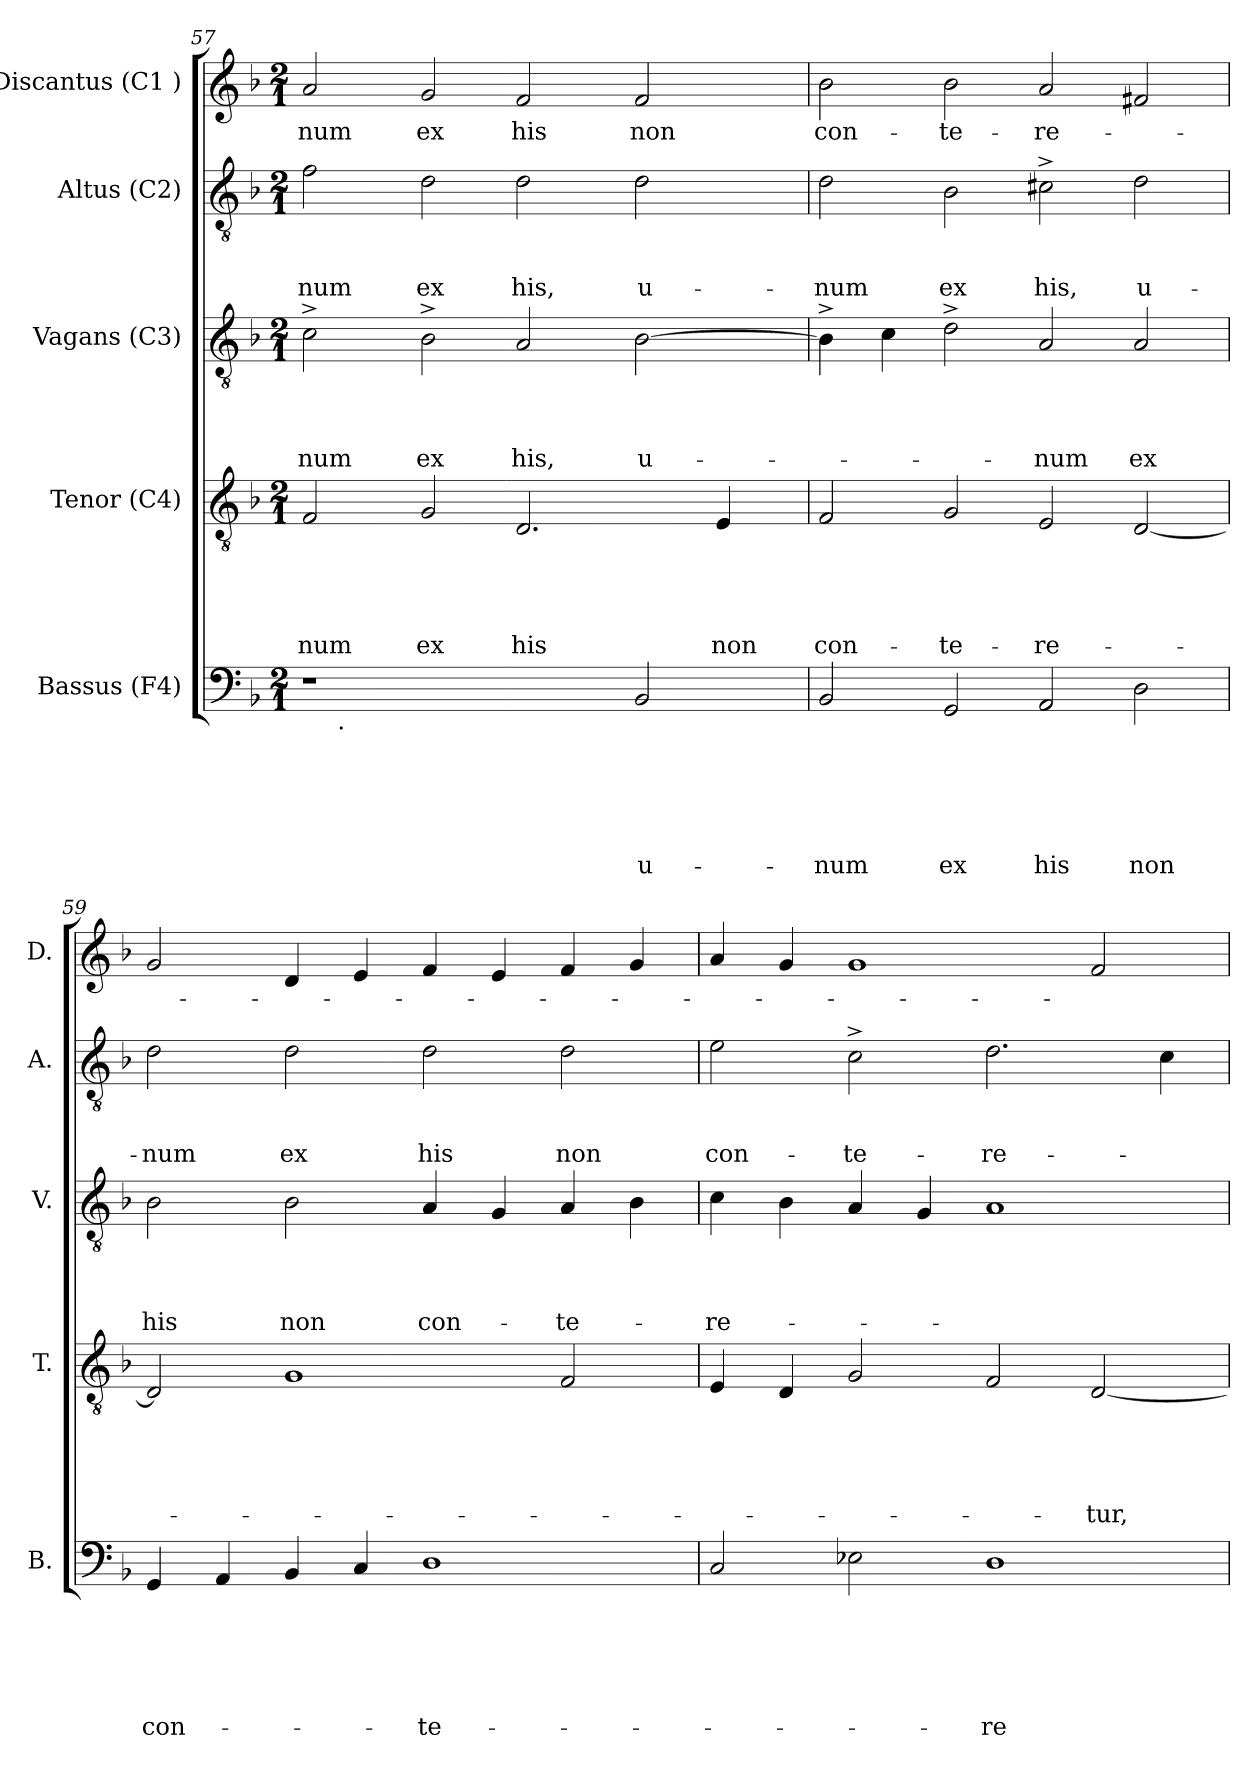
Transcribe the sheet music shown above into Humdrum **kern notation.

**kern	**text	**text	**text	**text	**text	**text	**kern	**text	**text	**text	**text	**text	**kern	**text	**text	**text	**text	**kern	**text	**text	**text	**kern	**text
*part5	*part5	*part5	*part5	*part5	*part5	*part5	*part4	*part4	*part4	*part4	*part4	*part4	*part3	*part3	*part3	*part3	*part3	*part2	*part2	*part2	*part2	*part1	*part1
*staff5	*staff5	*staff5	*staff5	*staff5	*staff5	*staff5	*staff4	*staff4	*staff4	*staff4	*staff4	*staff4	*staff3	*staff3	*staff3	*staff3	*staff3	*staff2	*staff2	*staff2	*staff2	*staff1	*staff1
*I"Bassus (F4)	*	*	*	*	*	*	*I"Tenor (C4)	*	*	*	*	*	*I"Vagans (C3)	*	*	*	*	*I"Altus (C2)	*	*	*	*I"Discantus (C1 )	*
*I'B.	*	*	*	*	*	*	*I'T.	*	*	*	*	*	*I'V.	*	*	*	*	*I'A.	*	*	*	*I'D.	*
*clefF4	*	*	*	*	*	*	*clefGv2	*	*	*	*	*	*clefGv2	*	*	*	*	*clefGv2	*	*	*	*clefG2	*
*k[b-]	*	*	*	*	*	*	*k[b-]	*	*	*	*	*	*k[b-]	*	*	*	*	*k[b-]	*	*	*	*k[b-]	*
*F:	*	*	*	*	*	*	*F:	*	*	*	*	*	*F:	*	*	*	*	*F:	*	*	*	*F:	*
*M2/1	*	*	*	*	*	*	*M2/1	*	*	*	*	*	*M2/1	*	*	*	*	*M2/1	*	*	*	*M2/1	*
=57	=57	=57	=57	=57	=57	=57	=57	=57	=57	=57	=57	=57	=57	=57	=57	=57	=57	=57	=57	=57	=57	=57	=57
!	!	!	!	!	!	!	!	!	!	!	!	!LO:LY:b	!	!	!	!	!LO:LY:b	!	!	!	!LO:LY:b	!	!LO:LY:b
*^	*	*	*	*	*	*	*	*	*	*	*	*	*	*	*	*	*	*	*	*	*	*	*
1r	16.ryy	.	.	.	.	.	.	2F/	.	.	.	.	-num	2c^>\	.	.	.	-num	2f\	.	.	-num	2a/	-num
!	!LO:TX:b:t=.	!	!	!	!	!	!	!	!	!	!	!	!	!	!	!	!	!	!	!	!	!	!	!
.	1ryy	.	.	.	.	.	.	.	.	.	.	.	.	.	.	.	.	.	.	.	.	.	.	.
!	!	!	!	!	!	!	!	!	!	!	!	!	!LO:LY:b	!	!	!	!	!LO:LY:b	!	!	!	!LO:LY:b	!	!LO:LY:b
.	.	.	.	.	.	.	.	2G/	.	.	.	.	ex	2B-^>\	.	.	.	ex	2d\	.	.	ex	2g/	ex
!	!	!	!	!	!	!	!	!	!	!	!	!	!LO:LY:b	!	!	!	!	!LO:LY:b	!	!	!	!LO:LY:b	!	!LO:LY:b
2ryy	.	.	.	.	.	.	.	2.D/	.	.	.	.	his	2A/	.	.	.	his,	2d\	.	.	his,	2f/	his
.	2ryy	.	.	.	.	.	.	.	.	.	.	.	.	.	.	.	.	.	.	.	.	.	.	.
!	!	!	!	!	!	!	!LO:LY:b	!	!	!	!	!	!	!	!	!	!	!LO:LY:b	!	!	!	!LO:LY:b	!	!LO:LY:b
2BB-/	.	.	.	.	.	.	u-	.	.	.	.	.	.	[>2B-\	.	.	.	u-	2d\	.	.	u-	2f/	non
.	4ryy	.	.	.	.	.	.	.	.	.	.	.	.	.	.	.	.	.	.	.	.	.	.	.
!	!	!	!	!	!	!	!	!	!	!	!	!	!LO:LY:b	!	!	!	!	!	!	!	!	!	!	!
.	.	.	.	.	.	.	.	4E/	.	.	.	.	non	.	.	.	.	.	.	.	.	.	.	.
.	8ryy	.	.	.	.	.	.	.	.	.	.	.	.	.	.	.	.	.	.	.	.	.	.	.
.	32ryy	.	.	.	.	.	.	.	.	.	.	.	.	.	.	.	.	.	.	.	.	.	.	.
=58	=58	=58	=58	=58	=58	=58	=58	=58	=58	=58	=58	=58	=58	=58	=58	=58	=58	=58	=58	=58	=58	=58	=58	=58
!	!	!	!	!	!	!	!LO:LY:b	!	!	!	!	!	!LO:LY:b	!	!	!	!	!	!	!	!	!LO:LY:b	!	!LO:LY:b
*v	*v	*	*	*	*	*	*	*	*	*	*	*	*	*	*	*	*	*	*	*	*	*	*	*
2BB-/	.	.	.	.	.	-num	2F/	.	.	.	.	con-	4B-^>\]	.	.	.	.	2d\	.	.	-num	2b-\	con-
.	.	.	.	.	.	.	.	.	.	.	.	.	4c\	.	.	.	.	.	.	.	.	.	.
!	!	!	!	!	!	!LO:LY:b	!	!	!	!	!	!LO:LY:b	!	!	!	!	!	!	!	!	!LO:LY:b	!	!LO:LY:b
2GG/	.	.	.	.	.	ex	2G/	.	.	.	.	-te-	2d^>\	.	.	.	.	2B-\	.	.	ex	2b-\	-te-
!	!	!	!	!	!	!LO:LY:b	!	!	!	!	!	!LO:LY:b	!	!	!	!	!LO:LY:b	!	!	!	!LO:LY:b	!	!LO:LY:b
2AA/	.	.	.	.	.	his	2E/	.	.	.	.	-re-	2A/	.	.	.	-num	2c#X^>\	.	.	his,	2a/	-re-
!	!	!	!	!	!	!LO:LY:b	!	!	!	!	!	!	!	!	!	!	!LO:LY:b	!	!	!	!LO:LY:b	!	!
2D\	.	.	.	.	.	non	[<2D/	.	.	.	.	.	2A/	.	.	.	ex	2d\	.	.	u-	2f#X/	.
!!LO:LB:g=z
=59	=59	=59	=59	=59	=59	=59	=59	=59	=59	=59	=59	=59	=59	=59	=59	=59	=59	=59	=59	=59	=59	=59	=59
!	!	!	!	!	!	!LO:LY:b	!	!	!	!	!	!	!	!	!	!	!LO:LY:b	!	!	!	!LO:LY:b	!	!
4GG/	.	.	.	.	.	con-	2D/]	.	.	.	.	.	2B-\	.	.	.	his	2d\	.	.	-num	2g/	.
4AA/	.	.	.	.	.	.	.	.	.	.	.	.	.	.	.	.	.	.	.	.	.	.	.
!	!	!	!	!	!	!	!	!	!	!	!	!	!	!	!	!	!LO:LY:b	!	!	!	!LO:LY:b	!	!
4BB-/	.	.	.	.	.	.	1G	.	.	.	.	.	2B-\	.	.	.	non	2d\	.	.	ex	4d/	.
4C/	.	.	.	.	.	.	.	.	.	.	.	.	.	.	.	.	.	.	.	.	.	4e/	.
!	!	!	!	!	!	!LO:LY:b	!	!	!	!	!	!	!	!	!	!	!LO:LY:b	!	!	!	!LO:LY:b	!	!
1D	.	.	.	.	.	-te-	.	.	.	.	.	.	4A/	.	.	.	con-	2d\	.	.	his	4f/	.
.	.	.	.	.	.	.	.	.	.	.	.	.	4G/	.	.	.	.	.	.	.	.	4e/	.
!	!	!	!	!	!	!	!	!	!	!	!	!	!	!	!	!	!LO:LY:b	!	!	!	!LO:LY:b	!	!
.	.	.	.	.	.	.	2F/	.	.	.	.	.	4A/	.	.	.	-te-	2d\	.	.	non	4f/	.
.	.	.	.	.	.	.	.	.	.	.	.	.	4B-\	.	.	.	.	.	.	.	.	4g/	.
=60	=60	=60	=60	=60	=60	=60	=60	=60	=60	=60	=60	=60	=60	=60	=60	=60	=60	=60	=60	=60	=60	=60	=60
!	!	!	!	!	!	!	!	!	!	!	!	!	!	!	!	!	!LO:LY:b	!	!	!	!LO:LY:b	!	!
2C/	.	.	.	.	.	.	4E/	.	.	.	.	.	4c\	.	.	.	-re-	2e\	.	.	con-	4a/	.
.	.	.	.	.	.	.	4D/	.	.	.	.	.	4B-\	.	.	.	.	.	.	.	.	4g/	.
!	!	!	!	!	!	!	!	!	!	!	!	!	!	!	!	!	!	!	!	!	!LO:LY:b	!	!
2E-\	.	.	.	.	.	.	2G/	.	.	.	.	.	4A/	.	.	.	.	2c^>\	.	.	-te-	1g	.
.	.	.	.	.	.	.	.	.	.	.	.	.	4G/	.	.	.	.	.	.	.	.	.	.
!	!	!	!	!	!	!LO:LY:b	!	!	!	!	!	!	!	!	!	!	!	!	!	!	!LO:LY:b	!	!
1D	.	.	.	.	.	-re-	2F/	.	.	.	.	.	1A	.	.	.	.	2.d\	.	.	-re-	.	.
!	!	!	!	!	!	!	!	!	!	!	!	!LO:LY:b	!	!	!	!	!	!	!	!	!	!	!
.	.	.	.	.	.	.	[>2D/	.	.	.	.	-tur,	.	.	.	.	.	.	.	.	.	2f/	.
.	.	.	.	.	.	.	.	.	.	.	.	.	.	.	.	.	.	4c\	.	.	.	.	.
=	=	=	=	=	=	=	=	=	=	=	=	=	=	=	=	=	=	=	=	=	=	=	=
*-	*-	*-	*-	*-	*-	*-	*-	*-	*-	*-	*-	*-	*-	*-	*-	*-	*-	*-	*-	*-	*-	*-	*-
